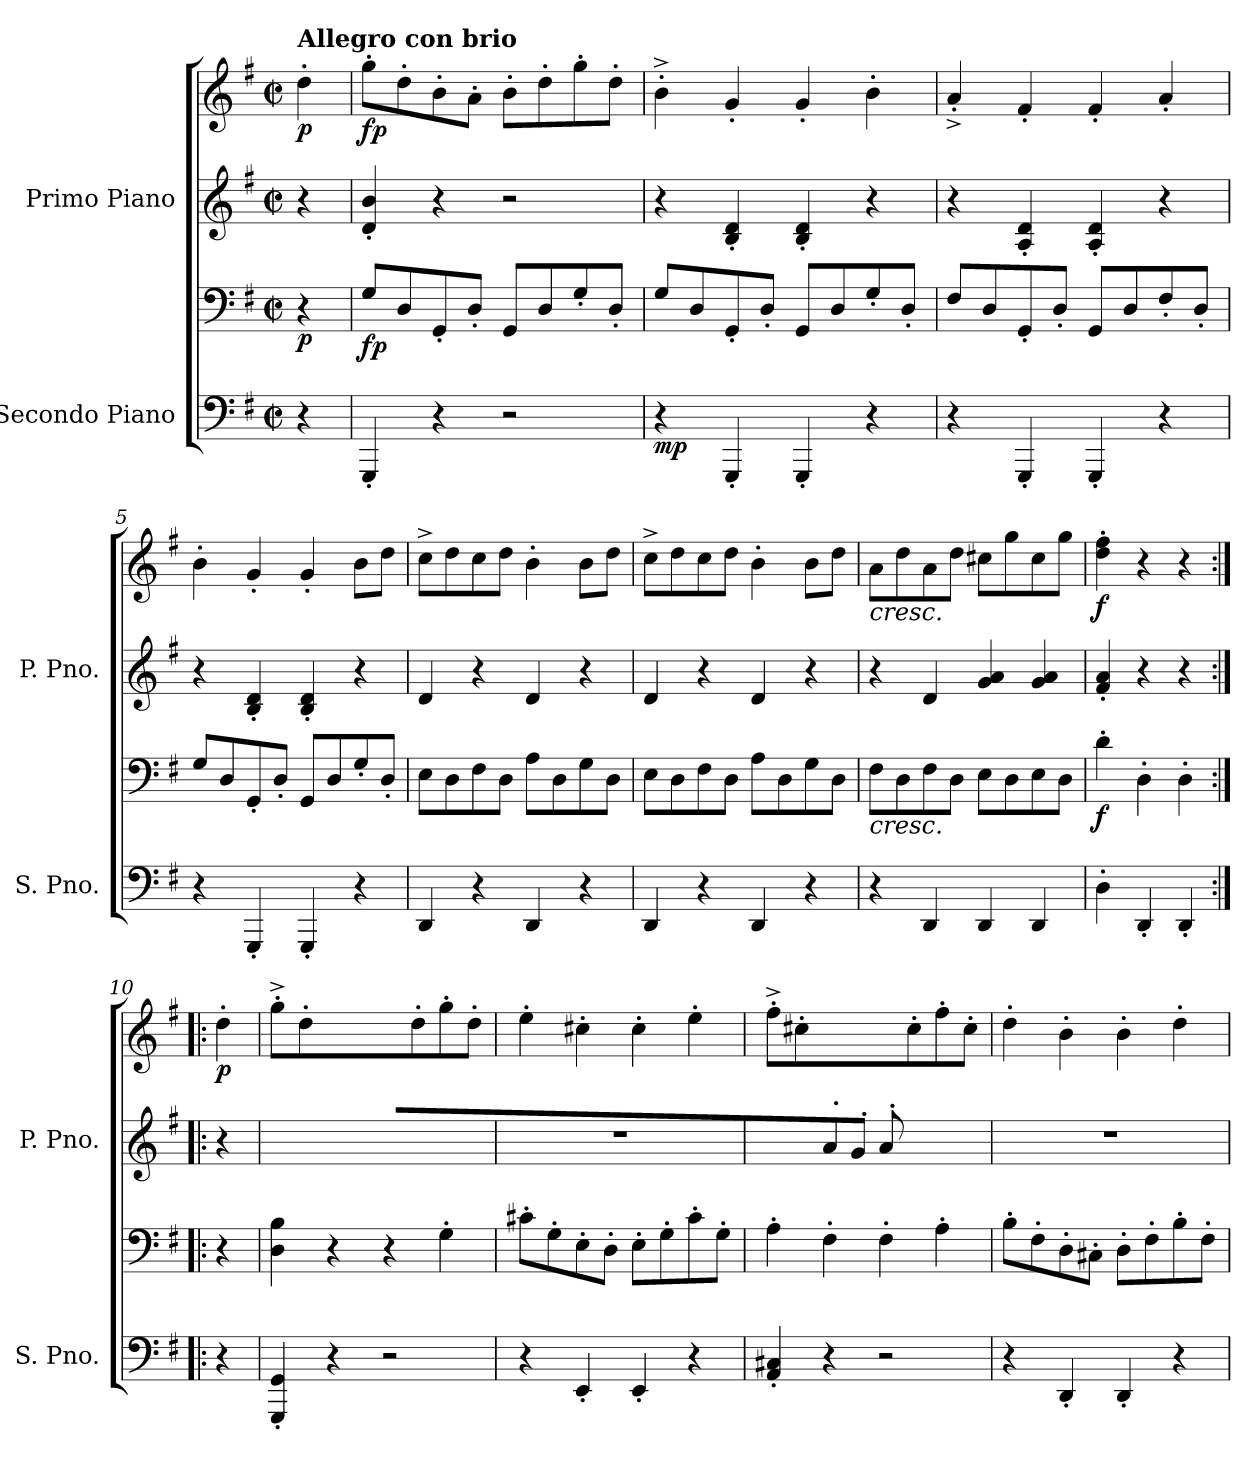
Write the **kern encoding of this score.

**kern	**kern	**dynam	**kern	**kern	**dynam
*part2	*part2	*part2	*part1	*part1	*part1
*staff4	*staff3	*staff3/4	*staff2	*staff1	*staff1/2
*I"Secondo Piano	*	*	*I"Primo Piano	*	*
*I'S. Pno.	*	*	*I'P. Pno.	*	*
*clefF4	*clefF4	*	*clefG2	*clefG2	*
*k[f#]	*k[f#]	*	*k[f#]	*k[f#]	*
*M2/2	*M2/2	*	*M2/2	*M2/2	*
*met(c|)	*met(c|)	*	*met(c|)	*met(c|)	*
=1	=1	=1	=1	=1	=1
!	!	!	!	!LO:TX:a:B:t=Allegro con brio	!
!	!	!LO:DY:b	!	!	!LO:DY:b
4r	4r	p	4r	4dd'\	p
=2	=2	=2	=2	=2	=2
!	!	!LO:DY:b	!	!	!LO:DY:b
4GGG'/	8G/L	fp	4d/' 4b/'	8gg'\L	fp
.	8D/	.	.	8dd'\	.
4r	8GG'/	.	4r	8b'\	.
.	8D'/J	.	.	8a'\J	.
2r	8GG/L	.	2r	8b'\L	.
.	8D/	.	.	8dd'\	.
.	8G'/	.	.	8gg'\	.
.	8D'/J	.	.	8dd'\J	.
=3	=3	=3	=3	=3	=3
!	!	!LO:DY:b=2	!	!	!
4r	8G/L	mp	4r	4b'^\	.
.	8D/	.	.	.	.
4GGG'/	8GG'/	.	4B/' 4d/'	4g'/	.
.	8D'/J	.	.	.	.
4GGG'/	8GG/L	.	4B/' 4d/'	4g'/	.
.	8D/	.	.	.	.
4r	8G'/	.	4r	4b'\	.
.	8D'/J	.	.	.	.
=4	=4	=4	=4	=4	=4
4r	8F#/L	.	4r	4a'^/	.
.	8D/	.	.	.	.
4GGG'/	8GG'/	.	4A/' 4d/'	4f#'/	.
.	8D'/J	.	.	.	.
4GGG'/	8GG/L	.	4A/' 4d/'	4f#'/	.
.	8D/	.	.	.	.
4r	8F#'/	.	4r	4a'/	.
.	8D'/J	.	.	.	.
=5	=5	=5	=5	=5	=5
4r	8G/L	.	4r	4b'\	.
.	8D/	.	.	.	.
4GGG'/	8GG'/	.	4B/' 4d/'	4g'/	.
.	8D'/J	.	.	.	.
4GGG'/	8GG/L	.	4B/' 4d/'	4g'/	.
.	8D/	.	.	.	.
4r	8G'/	.	4r	8b\L	.
.	8D'/J	.	.	8dd\J	.
=6	=6	=6	=6	=6	=6
4DD/	8E\L	.	4d/	8cc^\L	.
.	8D\	.	.	8dd\	.
4r	8F#\	.	4r	8cc\	.
.	8D\J	.	.	8dd\J	.
4DD/	8A\L	.	4d/	4b'\	.
.	8D\	.	.	.	.
4r	8G\	.	4r	8b\L	.
.	8D\J	.	.	8dd\J	.
=7	=7	=7	=7	=7	=7
4DD/	8E\L	.	4d/	8cc^\L	.
.	8D\	.	.	8dd\	.
4r	8F#\	.	4r	8cc\	.
.	8D\J	.	.	8dd\J	.
4DD/	8A\L	.	4d/	4b'\	.
.	8D\	.	.	.	.
4r	8G\	.	4r	8b\L	.
.	8D\J	.	.	8dd\J	.
!!LO:LB:g=z
=8	=8	=8	=8	=8	=8
!	!	!	!	!LO:TX:b:i:t=cresc.	!
!	!LO:TX:b:i:t=cresc.	!	!	!	!
4r	8F#\L	.	4r	8a\L	.
.	8D\	.	.	8dd\	.
4DD/	8F#\	.	4d/	8a\	.
.	8D\J	.	.	8dd\J	.
4DD/	8E\L	.	4g/ 4a/	8cc#X\L	.
.	8D\	.	.	8gg\	.
4DD/	8E\	.	4g/ 4a/	8cc#\	.
.	8D\J	.	.	8gg\J	.
=9	=9	=9	=9	=9	=9
!	!	!LO:DY:b	!	!	!LO:DY:b
4D'\	4d'\	f	4f#/' 4a/'	4dd\' 4ff#\'	f
4DD'/	4D'\	.	4r	4r	.
4DD'/	4D'\	.	4r	4r	.
=10:|!|:	=10:|!|:	=10:|!|:	=10:|!|:	=10:|!|:	=10:|!|:
!	!	!	!	!	!LO:DY:b
4r	4r	.	4r	4dd'\	p
=11	=11	=11	=11	=11	=11
*	*	*	*^	*	*
!	!	!LO:DY:a=2	!	!	!	!
!	!	!LO:DY:n=1:b	!	!	!	!
4GGG/' 4GG/'	4D\ 4B\	mp p	4ryy	1ryy	8gg'^\L	.
.	.	.	.	.	8dd'\	.
4r	4r	.	8b'/	.	4.ryy	.
.	.	.	8a'/J	.	.	.
2r	4r	.	8b'/L	.	.	.
.	.	.	4.ryy	.	8dd'\	.
.	4G'\	.	.	.	8gg'\	.
.	.	.	.	.	8dd'\J	.
*	*	*	*v	*v	*	*
=12	=12	=12	=12	=12	=12
4r	8c#X'\L	.	1r	4ee'\	.
.	8G'\	.	.	.	.
4EE'/	8E'\	.	.	4cc#X'\	.
.	8D'\J	.	.	.	.
4EE'/	8E'\L	.	.	4cc#'\	.
.	8G'\	.	.	.	.
4r	8c#'\	.	.	4ee'\	.
.	8G'\J	.	.	.	.
=13	=13	=13	=13	=13	=13
*	*	*	*^	*	*
4AA/' 4C#X/'	4A'\	.	4ryy	1ryy	8ff#'^\L	.
.	.	.	.	.	8cc#X'\	.
4r	4F#'\	.	8a'/	.	4.ryy	.
.	.	.	8g'/J	.	.	.
2r	4F#'\	.	8a'/L	.	.	.
.	.	.	4.ryy	.	8cc#'\	.
.	4A'\	.	.	.	8ff#'\	.
.	.	.	.	.	8cc#'\J	.
*	*	*	*v	*v	*	*
=14	=14	=14	=14	=14	=14
4r	8B'\L	.	1r	4dd'\	.
.	8F#'\	.	.	.	.
4DD'/	8D'\	.	.	4b'\	.
.	8C#X'\J	.	.	.	.
4DD'/	8D'\L	.	.	4b'\	.
.	8F#'\	.	.	.	.
4r	8B'\	.	.	4dd'\	.
.	8F#'\J	.	.	.	.
=	=	=	=	=	=
*-	*-	*-	*-	*-	*-
